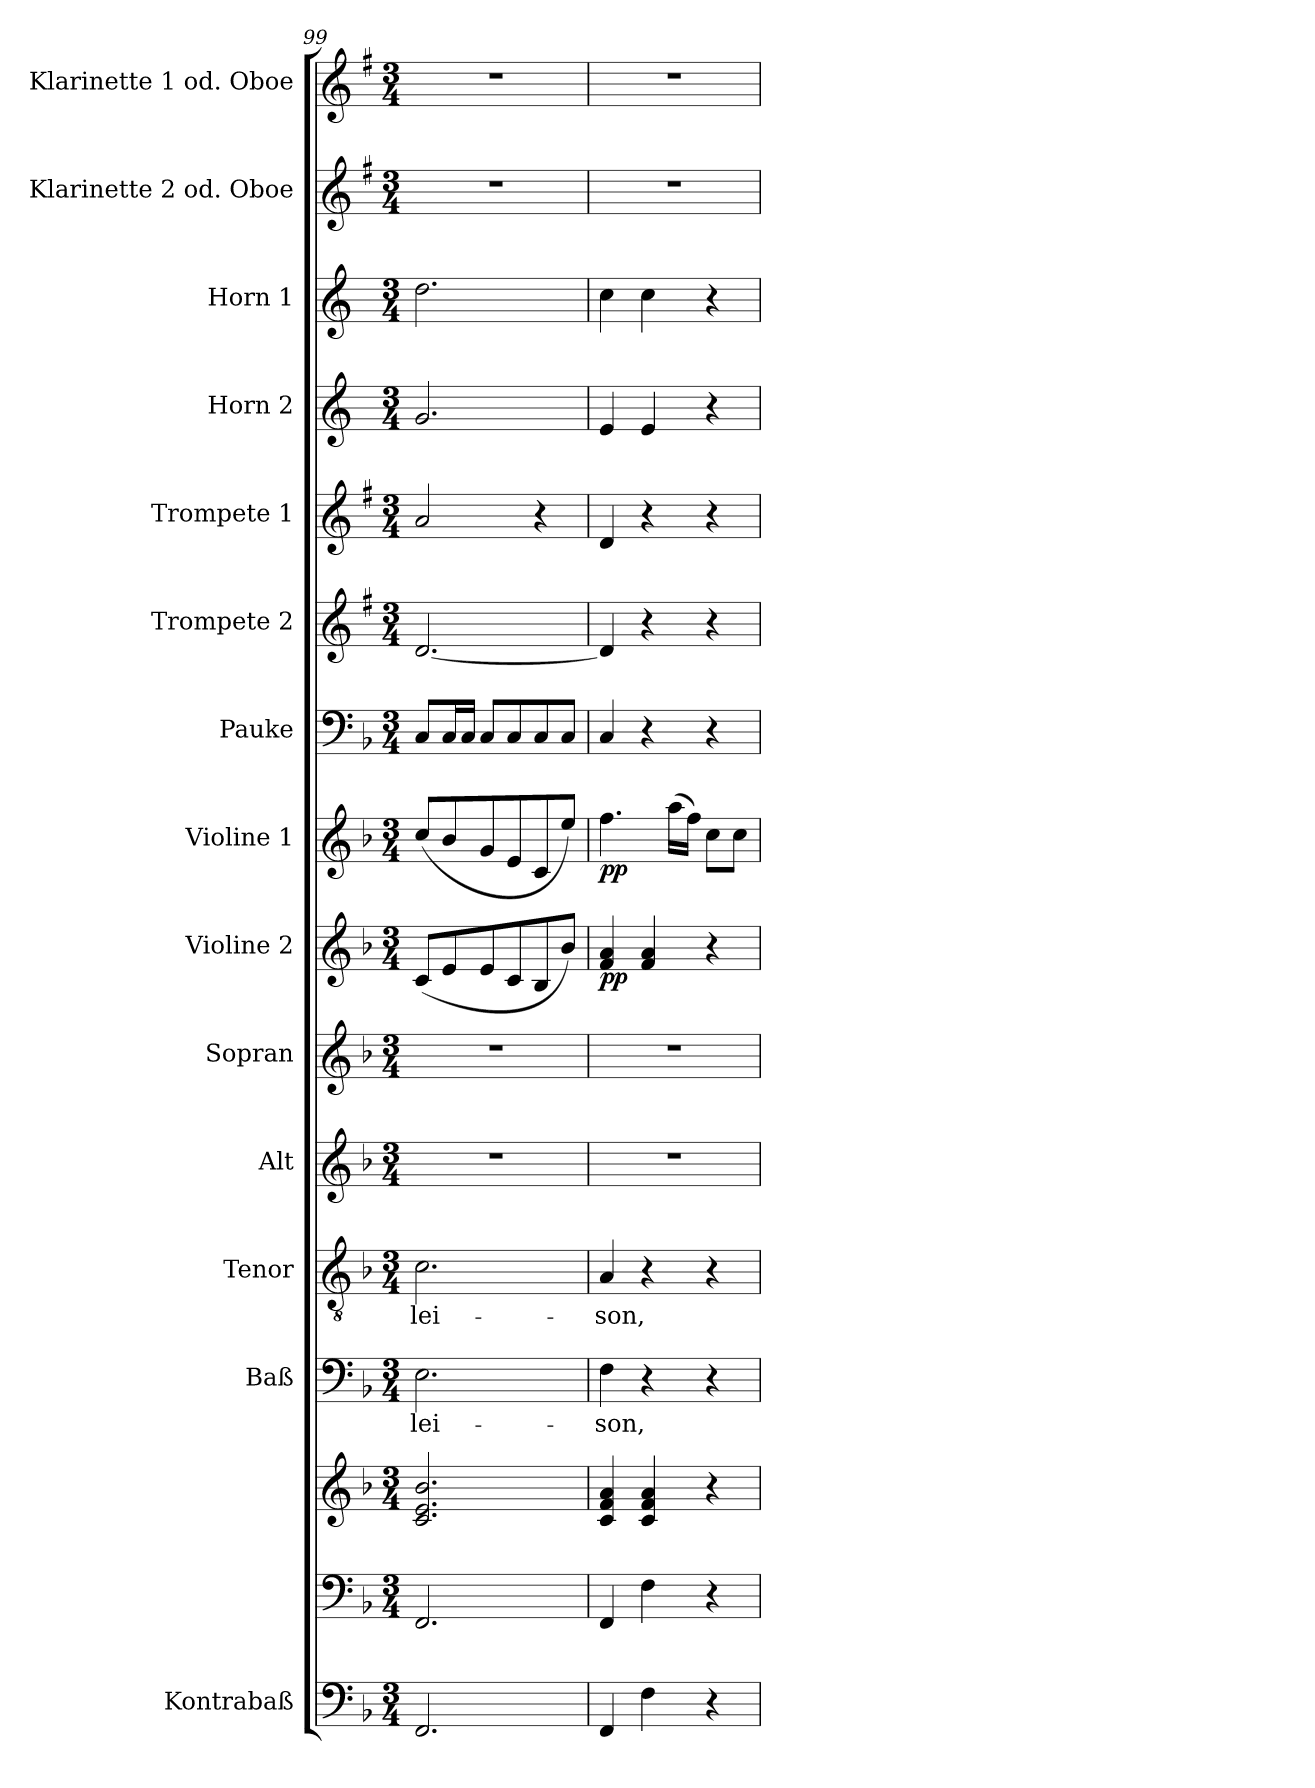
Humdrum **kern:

**kern	**kern	**kern	**kern	**text	**kern	**text	**kern	**kern	**kern	**dynam	**kern	**dynam	**kern	**kern	**kern	**kern	**kern	**kern	**kern
*part15	*part14	*part14	*part13	*part13	*part12	*part12	*part11	*part10	*part9	*part9	*part8	*part8	*part7	*part6	*part5	*part4	*part3	*part2	*part1
*staff16	*staff15	*staff14	*staff13	*staff13	*staff12	*staff12	*staff11	*staff10	*staff9	*staff9	*staff8	*staff8	*staff7	*staff6	*staff5	*staff4	*staff3	*staff2	*staff1
*I"Kontrabaß	*	*	*I"Baß	*	*I"Tenor	*	*I"Alt	*I"Sopran	*I"Violine 2	*	*I"Violine 1	*	*I"Pauke	*I"Trompete 2	*I"Trompete 1	*I"Horn 2	*I"Horn 1	*I"Klarinette 2 od. Oboe	*I"Klarinette 1 od. Oboe
*	*	*	*	*	*	*	*	*	*	*	*	*	*	*I'Tpt	*I'Tpt	*I'Hn	*I'Hn	*	*
!!LO:PB:g=z
*clefF4	*clefF4	*clefG2	*clefF4	*	*clefGv2	*	*clefG2	*clefG2	*clefG2	*	*clefG2	*	*clefF4	*clefG2	*clefG2	*clefG2	*clefG2	*clefG2	*clefG2
*ITrd7c12	*	*	*	*	*	*	*	*	*	*	*	*	*	*ITrd1c2	*ITrd1c2	*ITrd4c7	*ITrd4c7	*ITrd1c2	*ITrd1c2
*k[b-]	*k[b-]	*k[b-]	*k[b-]	*	*k[b-]	*	*k[b-]	*k[b-]	*k[b-]	*	*k[b-]	*	*k[b-]	*k[b-]	*k[b-]	*k[b-]	*k[b-]	*k[b-]	*k[b-]
*F:	*F:	*F:	*F:	*	*F:	*	*F:	*F:	*F:	*	*F:	*	*F:	*F:	*F:	*F:	*F:	*F:	*F:
*M3/4	*M3/4	*M3/4	*M3/4	*	*M3/4	*	*M3/4	*M3/4	*M3/4	*	*M3/4	*	*M3/4	*M3/4	*M3/4	*M3/4	*M3/4	*M3/4	*M3/4
=99	=99	=99	=99	=99	=99	=99	=99	=99	=99	=99	=99	=99	=99	=99	=99	=99	=99	=99	=99
!	!	!	!	!LO:LY:b	!	!LO:LY:b	!	!	!	!	!	!	!	!	!	!	!	!	!
2.FFF/	2.FF/	2.c/ 2.e/ 2.b-/	2.E\	-lei-	2.c\	-lei-	2.r	2.r	(<8c/L	.	(<8cc/L	.	8C/L	[2.c/	2g/	2.c/	2.g\	2.r	2.r
.	.	.	.	.	.	.	.	.	8e/	.	8b-/	.	16C/L	.	.	.	.	.	.
.	.	.	.	.	.	.	.	.	.	.	.	.	16C/JJ	.	.	.	.	.	.
.	.	.	.	.	.	.	.	.	8e/	.	8g/	.	8C/L	.	.	.	.	.	.
.	.	.	.	.	.	.	.	.	8c/	.	8e/	.	8C/	.	.	.	.	.	.
.	.	.	.	.	.	.	.	.	8B-/	.	8c/	.	8C/	.	4r	.	.	.	.
.	.	.	.	.	.	.	.	.	8b-/J)	.	8ee/J)	.	8C/J	.	.	.	.	.	.
=100	=100	=100	=100	=100	=100	=100	=100	=100	=100	=100	=100	=100	=100	=100	=100	=100	=100	=100	=100
!	!	!	!	!LO:LY:b	!	!LO:LY:b	!	!	!	!LO:DY:b	!	!LO:DY:b	!	!	!	!	!	!	!
4FFF/	4FF/	4c/ 4f/ 4a/	4F\	-son,	4A/	-son,	2.r	2.r	4f/ 4a/	pp	4.ff\	pp	4C/	4c/]	4c/	4A/	4f\	2.r	2.r
4FF\	4F\	4c/ 4f/ 4a/	4r	.	4r	.	.	.	4f/ 4a/	.	.	.	4r	4r	4r	4A/	4f\	.	.
.	.	.	.	.	.	.	.	.	.	.	(>16aa\LL	.	.	.	.	.	.	.	.
.	.	.	.	.	.	.	.	.	.	.	16ff\JJ)	.	.	.	.	.	.	.	.
4r	4r	4r	4r	.	4r	.	.	.	4r	.	8cc\L	.	4r	4r	4r	4r	4r	.	.
.	.	.	.	.	.	.	.	.	.	.	8cc\J	.	.	.	.	.	.	.	.
=	=	=	=	=	=	=	=	=	=	=	=	=	=	=	=	=	=	=	=
*-	*-	*-	*-	*-	*-	*-	*-	*-	*-	*-	*-	*-	*-	*-	*-	*-	*-	*-	*-
